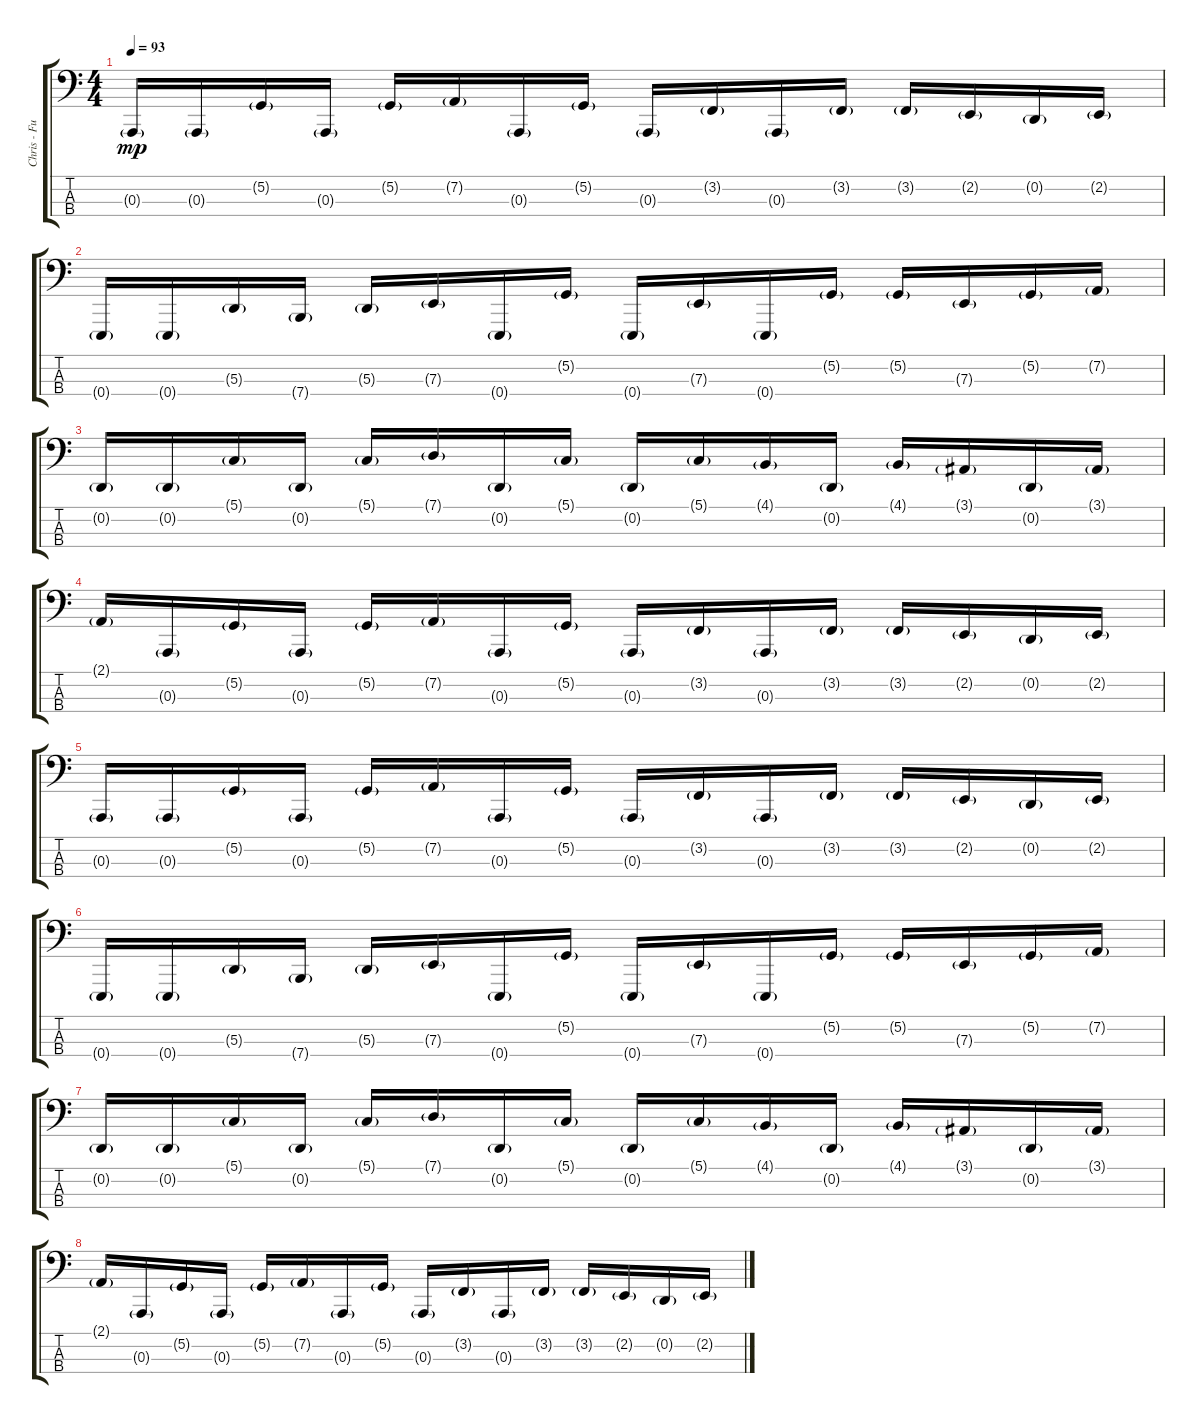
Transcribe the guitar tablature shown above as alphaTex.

\track ("Chris - Fuzz Bass" "Chris - Fu") {instrument lead2sawtooth}
\staff {score tabs}
\tuning (G2 D2 A1 E1) {hide}
\ts (4 4)
\tempo 93
\clef f4
\ks c
0.3{g}.16{dy mp} 0.3{g}.16 5.2{g}.16 0.3{g}.16 5.2{g}.16 7.2{g}.16 0.3{g}.16 5.2{g}.16 0.3{g}.16 3.2{g}.16 0.3{g}.16 3.2{g}.16 3.2{g}.16 2.2{g}.16 0.2{g}.16 2.2{g}.16 |
0.4{g}.16 0.4{g}.16 5.3{g}.16 7.4{g}.16 5.3{g}.16 7.3{g}.16 0.4{g}.16 5.2{g}.16 0.4{g}.16 7.3{g}.16 0.4{g}.16 5.2{g}.16 5.2{g}.16 7.3{g}.16 5.2{g}.16 7.2{g}.16 |
0.2{g}.16 0.2{g}.16 5.1{g}.16 0.2{g}.16 5.1{g}.16 7.1{g}.16 0.2{g}.16 5.1{g}.16 0.2{g}.16 5.1{g}.16 4.1{g}.16 0.2{g}.16 4.1{g}.16 3.1{g}.16 0.2{g}.16 3.1{g}.16 |
2.1{g}.16 0.3{g}.16 5.2{g}.16 0.3{g}.16 5.2{g}.16 7.2{g}.16 0.3{g}.16 5.2{g}.16 0.3{g}.16 3.2{g}.16 0.3{g}.16 3.2{g}.16 3.2{g}.16 2.2{g}.16 0.2{g}.16 2.2{g}.16 |
0.3{g}.16 0.3{g}.16 5.2{g}.16 0.3{g}.16 5.2{g}.16 7.2{g}.16 0.3{g}.16 5.2{g}.16 0.3{g}.16 3.2{g}.16 0.3{g}.16 3.2{g}.16 3.2{g}.16 2.2{g}.16 0.2{g}.16 2.2{g}.16 |
0.4{g}.16 0.4{g}.16 5.3{g}.16 7.4{g}.16 5.3{g}.16 7.3{g}.16 0.4{g}.16 5.2{g}.16 0.4{g}.16 7.3{g}.16 0.4{g}.16 5.2{g}.16 5.2{g}.16 7.3{g}.16 5.2{g}.16 7.2{g}.16 |
0.2{g}.16 0.2{g}.16 5.1{g}.16 0.2{g}.16 5.1{g}.16 7.1{g}.16 0.2{g}.16 5.1{g}.16 0.2{g}.16 5.1{g}.16 4.1{g}.16 0.2{g}.16 4.1{g}.16 3.1{g}.16 0.2{g}.16 3.1{g}.16 |
2.1{g}.16 0.3{g}.16 5.2{g}.16 0.3{g}.16 5.2{g}.16 7.2{g}.16 0.3{g}.16 5.2{g}.16 0.3{g}.16 3.2{g}.16 0.3{g}.16 3.2{g}.16 3.2{g}.16 2.2{g}.16 0.2{g}.16 2.2{g}.16
